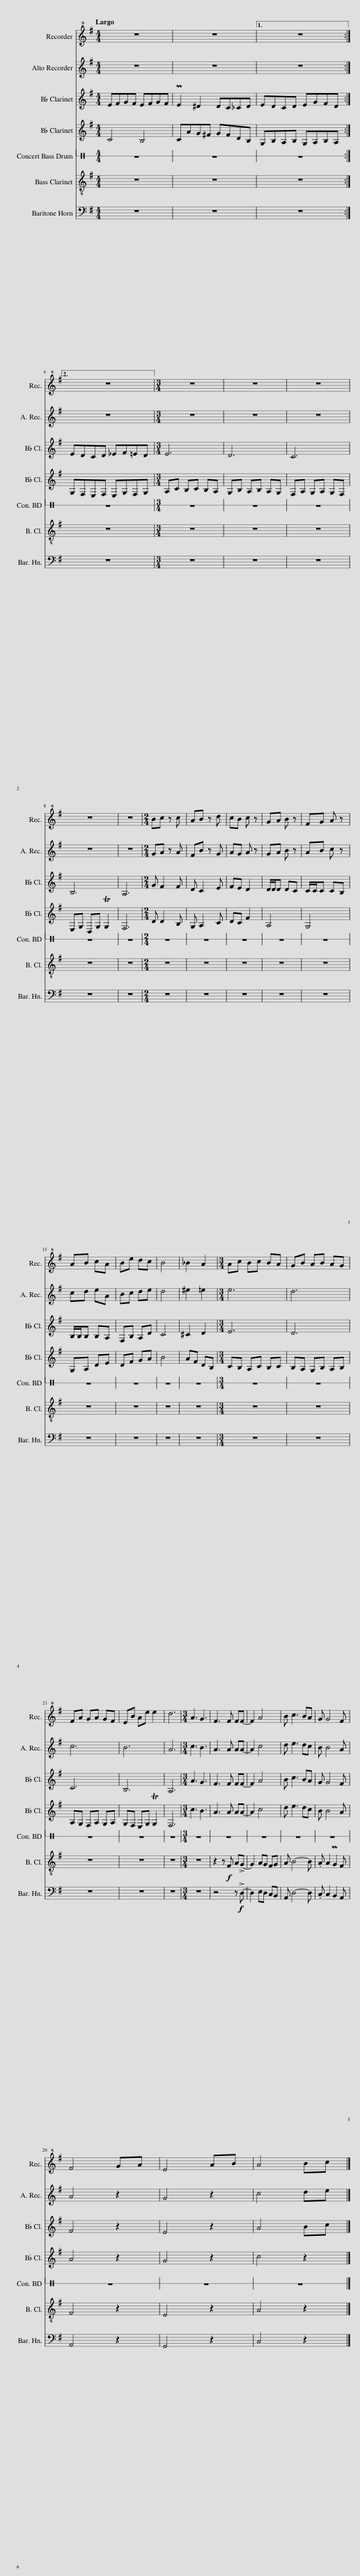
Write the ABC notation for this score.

X:1
%%score 1 2 3 4 5 6
L:1/8
Q:1/4=50
M:4/4
I:linebreak $
K:G
V:1 treble+8
V:2 treble
V:3 treble transpose=-2
V:4 treble transpose=-2
V:5 treble transpose=-14
V:6 bass
V:1
 z8 | z8 |1 z8 :|2$ z8 ||[M:3/4] z6 | %5
 z6 | z6 |$ z6 | z6 |[M:2/4] Bc z c | %10
 AB z d | cB c z | GA B z | FG A z |$ AB cA | %15
 Be dc | B4 | _B2 A2 |[M:3/4] Ac Bc BA | GB AB AG |$ %20
 FA GA GF | EB Ae e2 | d6 |[M:3/4] A3 G3 | F3 F FF- | %25
 F2 A4 | B c3 BA |$ G G4 F | F4 GA | E4 AB | %30
 A4 Bc |] %31
V:2
 z8 | z8 |1 z8 :|2$ z8 ||[M:3/4] z6 | %5
 z6 | z6 |$ z6 | z6 |[M:2/4] GA z A | %10
 FB z G | AG A z | GA B z | AB c z |$ cd eA | %15
 Bc de | d4 | ^e2 =e2 |[M:3/4] e6 | d6 |$ %20
 c6 | B6 | A6 |[M:3/4] c3 B3 | A3 A AA- | %25
 A2 c4 | d e3 dc |$ B B4 A | A4 z2 | G4 z2 | %30
 c4 de |] %31
V:3
 F^GAG FGAG | PF2 ^E2 ED_DE |1 FEDE FA^GE :|2$ FEDE =F^G^FE ||[M:3/4] F6 | %5
 E6 | D6 |$ ^C6 | B,6 |[M:2/4] A ^G2 G | %10
 E D2 F | ^GF E2 | E/E/E ED | D/D/D D^C |$ ^C/C/C CB, | %15
 ^G,^C B,E | D4 | ^D2 E2 |[M:3/4] F6 | E6 |$ %20
 D6 | ^C6 | B,6 |[M:3/4] B3 A3 | ^G3 G GG- | %25
 G2 B4 | ^c d3 cB |$ A A4 ^G | ^G4 z2 | F4 z2 | %30
 B4 ^cd |] %31
V:4
 D4 ^C4 | DBA^G AGE^C |1 A,^CB,C A,B,CB, :|2$ A,^G,F,G, F,A,G,A, ||[M:3/4] B,D ^CD CB, | %5
 A,^C B,C B,A, | ^G,B, A,B, A,G, |$ F,A, E,A, TA,2 | ^G,6 |[M:2/4] E E2 ^C | %10
 A, B,2 D | ED ^G2 | B,4 | A,4 |$ A,B, EF | %15
 E^G AB | ^c4 | B^G E^C |[M:3/4] D^C B,D CD | ^CB, A,C B,C |$ %20
 B,A, ^G,B, A,B, | A,^G, F,A, TA,2 | ^G,6 |[M:3/4] d3 ^c3 | B3 B BB- | %25
 B2 d4 | e f3 ed |$ ^c c4 B | B4 z2 | A4 z2 | %30
 d4 z2 |] %31
V:5
 z8 | z8 |1 z8 :|2$ z8 ||[M:3/4] z6 | %5
 z6 | z6 |$ z6 | z6 |[M:2/4] z4 | %10
 z4 | z4 | z4 | z4 |$ z4 | %15
 z4 | z4 | z4 |[M:3/4] z6 | z6 |$ %20
 z6 | z6 | z6 |[M:3/4] z6 | z2 z!f! ^G B!>!A- | %25
 A2 BA ^GA | B ^c4- c |$ .B B2 PA2 ^G | ^G4 z2 | F4 z2 | %30
 B4 z2 |] %31
V:6
 z8 | z8 |1 z8 :|2$ z8 ||[M:3/4] z6 | %5
 z6 | z6 |$ z6 | z6 |[M:2/4] z4 | %10
 z4 | z4 | z4 | z4 |$ z4 | %15
 z4 | z4 | z4 |[M:3/4] z6 | z6 |$ %20
 z6 | z6 | z6 |[M:3/4] z6 | z4 z!f! !>!D,- | %25
 D,2 E,D, C,B,, | A,, D,4- D, |$ .C, C,2 B,,2 A,, | A,,4 z2 | G,,4 z2 | %30
 C,4 z2 |] %31
